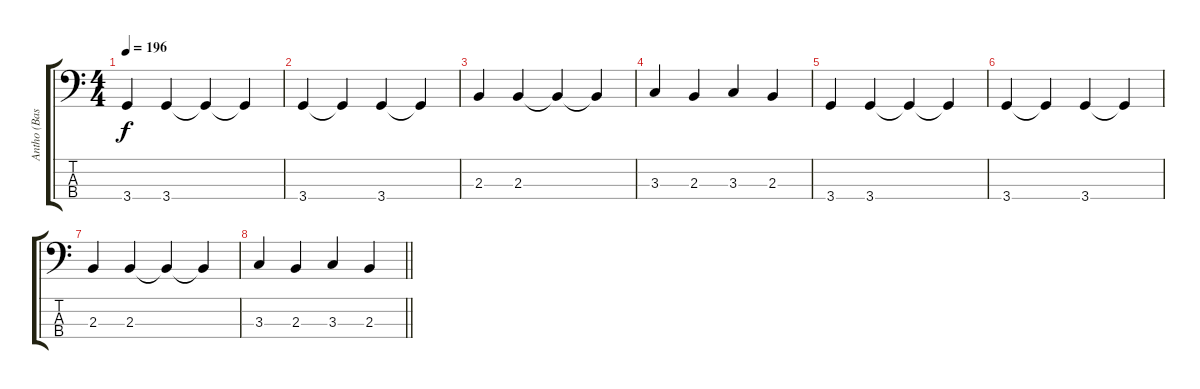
\track ("Antho (Basse)" "Antho (Bas") {instrument electricbassfinger}
\staff {score tabs}
\tuning (G2 D2 A1 E1) {hide}
\ts (4 4)
\tempo 196
\clef f4
\ks c
3.4.4{dy f} 3.4.4 3.4{t}.4 3.4{t}.4 |
3.4.4 3.4{t}.4 3.4.4 3.4{t}.4 |
2.3.4 2.3.4 2.3{t}.4 2.3{t}.4 |
3.3.4 2.3.4 3.3.4 2.3.4 |
3.4.4 3.4.4 3.4{t}.4 3.4{t}.4 |
3.4.4 3.4{t}.4 3.4.4 3.4{t}.4 |
2.3.4 2.3.4 2.3{t}.4 2.3{t}.4 |
\barLineRight lightlight
3.3.4 2.3.4 3.3.4 2.3.4
